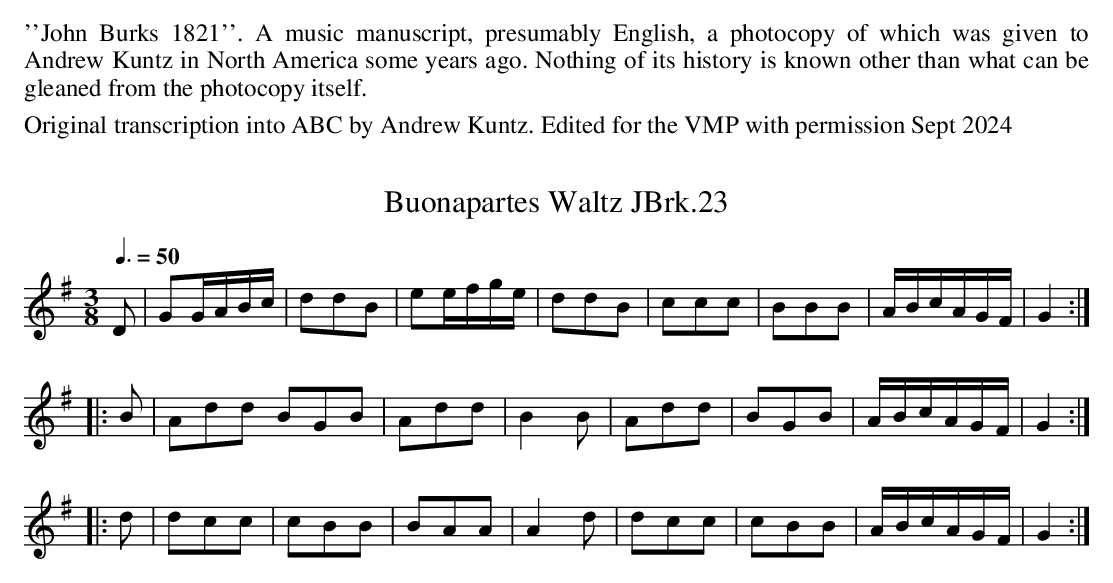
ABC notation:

X:1
T:Buonapartes Waltz JBrk.23
Q:3/8=50
M:3/8
L:1/8
K:G
D|GG/A/B/c/|ddB|ee/f/g/e/|ddB|ccc|BBB|A/B/c/A/G/F/|G2:|
|:B|Add BGB|Add|B2B|Add|BGB|A/B/c/A/G/F/|G2:|
|:d|dcc|cBB|BAA|A2d|dcc|cBB|A/B/c/A/G/F/|G2:|
